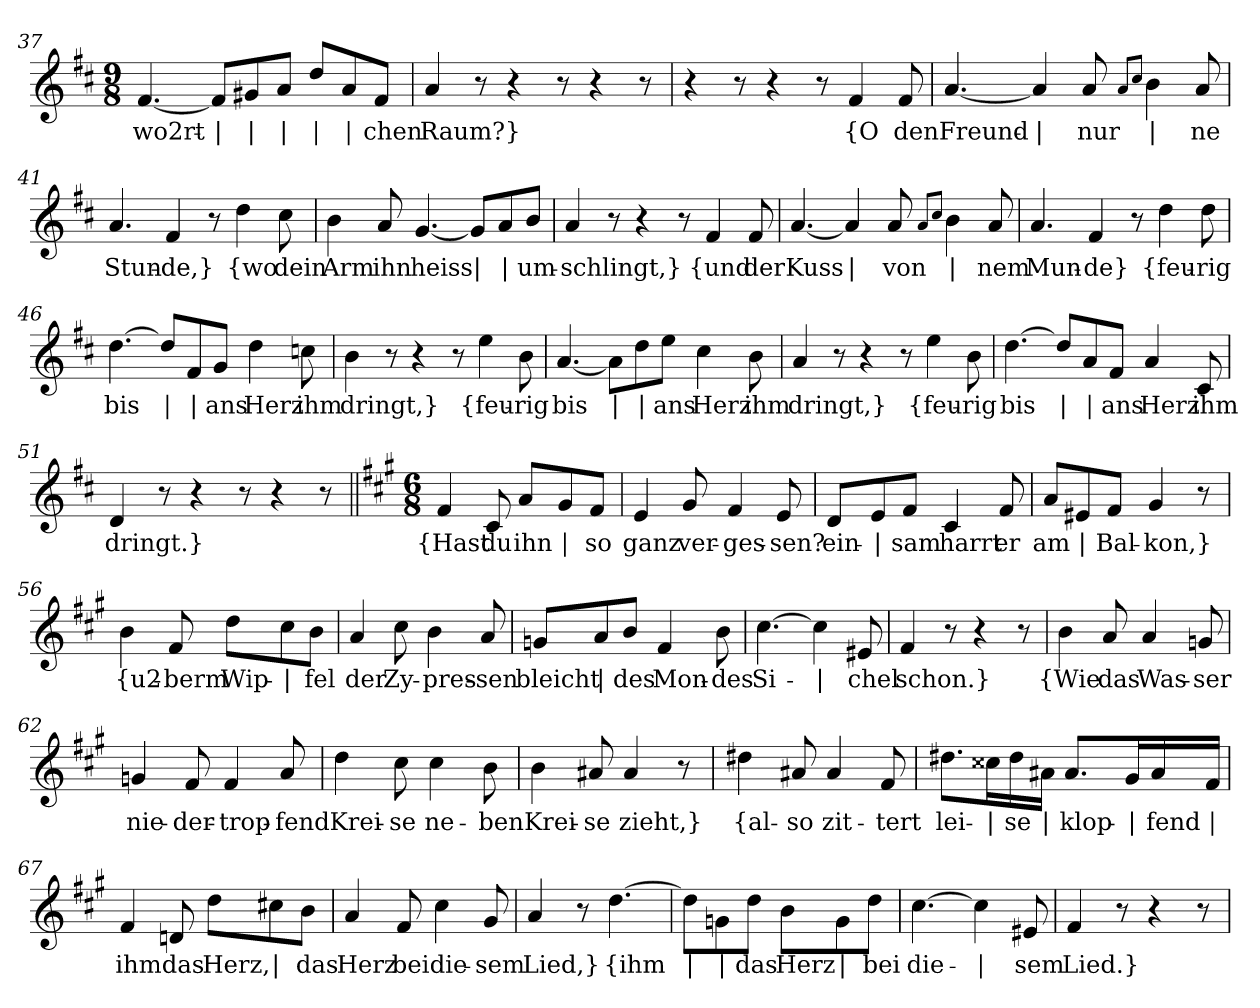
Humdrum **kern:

**kern	**text
*part1	*part1
*staff1	*staff1
*clefG2	*
*k[f#c#]	*
*M9/8	*
=37	=37
!	!LO:LY:b
[4.f#/	-wo2rt-
!	!LO:LY:b
8f#/L]	|
!	!LO:LY:b
8g#X/	|
!	!LO:LY:b
8a/J	|
!	!LO:LY:b
8dd/L	|
!	!LO:LY:b
8a/	|
!	!LO:LY:b
8f#/J	-chen
=38	=38
!	!LO:LY:b
4a/	Raum?}
8r	.
4r	.
8r	.
4r	.
8r	.
=39	=39
4r	.
8r	.
4r	.
8r	.
!	!LO:LY:b
4f#/	{O
!	!LO:LY:b
8f#/	den
!!LO:LB:g=z
=40	=40
!	!LO:LY:b
[4.a/	Freund-
!	!LO:LY:b
4a/]	|
!	!LO:LY:b
8a/	nur
8qa/L	.
8qcc#/J	.
!	!LO:LY:b
4b\	|
!	!LO:LY:b
8a/	-ne
=41	=41
!	!LO:LY:b
4.a/	Stun-
!	!LO:LY:b
4f#/	-de,}
8r	.
!	!LO:LY:b
4dd\	{wo
!	!LO:LY:b
8cc#\	dein
=42	=42
!	!LO:LY:b
4b\	Arm
!	!LO:LY:b
8a/	ihn
!	!LO:LY:b
[4.g/	heiss
!	!LO:LY:b
8g/L]	|
!	!LO:LY:b
8a/	|
!	!LO:LY:b
8b/J	um-
=43	=43
!	!LO:LY:b
4a/	-schlingt,}
8r	.
4r	.
8r	.
!	!LO:LY:b
4f#/	{und
!	!LO:LY:b
8f#/	der
!!LO:PB:g=z
=44	=44
!	!LO:LY:b
[4.a/	Kuss
!	!LO:LY:b
4a/]	|
!	!LO:LY:b
8a/	von
8qa/L	.
8qcc#/J	.
!	!LO:LY:b
4b\	|
!	!LO:LY:b
8a/	-nem
=45	=45
!	!LO:LY:b
4.a/	Mun-
!	!LO:LY:b
4f#/	-de}
8r	.
!	!LO:LY:b
4dd\	{feu-
!	!LO:LY:b
8dd\	-rig
=46	=46
!	!LO:LY:b
[4.dd\	bis
!	!LO:LY:b
8dd/L]	|
!	!LO:LY:b
8f#/	|
!	!LO:LY:b
8g/J	ans
!	!LO:LY:b
4dd\	Herz
!	!LO:LY:b
8ccn\	ihm
=47	=47
!	!LO:LY:b
4b\	dringt,}
8r	.
4r	.
8r	.
!	!LO:LY:b
4ee\	{feu-
!	!LO:LY:b
8b\	-rig
!!LO:LB:g=z
=48	=48
!	!LO:LY:b
[4.a/	bis
!	!LO:LY:b
8a\L]	|
!	!LO:LY:b
8dd\	|
!	!LO:LY:b
8ee\J	ans
!	!LO:LY:b
4cc#\	Herz
!	!LO:LY:b
8b\	ihm
=49	=49
!	!LO:LY:b
4a/	dringt,}
8r	.
4r	.
8r	.
!	!LO:LY:b
4ee\	{feu-
!	!LO:LY:b
8b\	-rig
=50	=50
!	!LO:LY:b
[4.dd\	bis
!	!LO:LY:b
8dd/L]	|
!	!LO:LY:b
8a/	|
!	!LO:LY:b
8f#/J	ans
!	!LO:LY:b
4a/	Herz
!	!LO:LY:b
8c#/	ihm
=51	=51
!	!LO:LY:b
4d/	dringt.}
8r	.
4r	.
8r	.
4r	.
8r	.
!!LO:LB:g=z
=52||	=52||
*k[f#c#g#]	*
*M6/8	*
!	!LO:LY:b
4f#/	{Hast
!	!LO:LY:b
8c#/	du
!	!LO:LY:b
8a/L	ihn
!	!LO:LY:b
8g#/	|
!	!LO:LY:b
8f#/J	so
=53	=53
!	!LO:LY:b
4e/	ganz
!	!LO:LY:b
8g#/	ver-
!	!LO:LY:b
4f#/	-ges-
!	!LO:LY:b
8e/	-sen?
=54	=54
!	!LO:LY:b
8d/L	ein-
!	!LO:LY:b
8e/	|
!	!LO:LY:b
8f#/J	-sam
!	!LO:LY:b
4c#/	harrt
!	!LO:LY:b
8f#/	er
=55	=55
!	!LO:LY:b
8a/L	am
!	!LO:LY:b
8e#X/	|
!	!LO:LY:b
8f#/J	Bal-
!	!LO:LY:b
4g#/	-kon,}
8r	.
=56	=56
!	!LO:LY:b
4b\	{u2-
!	!LO:LY:b
8f#/	-berm
!	!LO:LY:b
8dd\L	Wip-
!	!LO:LY:b
8cc#\	|
!	!LO:LY:b
8b\J	-fel
!!LO:LB:g=z
=57	=57
!	!LO:LY:b
4a/	der
!	!LO:LY:b
8cc#\	Zy-
!	!LO:LY:b
4b\	-pres-
!	!LO:LY:b
8a/	-sen
=58	=58
!	!LO:LY:b
8gn/L	bleicht
!	!LO:LY:b
8a/	|
!	!LO:LY:b
8b/J	des
!	!LO:LY:b
4f#/	Mon-
!	!LO:LY:b
8b\	-des
=59	=59
!	!LO:LY:b
[4.cc#\	Si-
!	!LO:LY:b
4cc#\]	|
!	!LO:LY:b
8e#X/	-chel
=60	=60
!	!LO:LY:b
4f#/	schon.}
8r	.
4r	.
8r	.
=61	=61
!	!LO:LY:b
4b\	{Wie
!	!LO:LY:b
8a/	das
!	!LO:LY:b
4a/	Was-
!	!LO:LY:b
8gn/	-ser
!!LO:LB:g=z
=62	=62
!	!LO:LY:b
4gn/	nie-
!	!LO:LY:b
8f#/	-der-
!	!LO:LY:b
4f#/	-trop-
!	!LO:LY:b
8a/	-fend
=63	=63
!	!LO:LY:b
4dd\	Krei-
!	!LO:LY:b
8cc#\	-se
!	!LO:LY:b
4cc#\	ne-
!	!LO:LY:b
8b\	-ben
=64	=64
!	!LO:LY:b
4b\	Krei-
!	!LO:LY:b
8a#X/	-se
!	!LO:LY:b
4a#/	zieht,}
8r	.
=65	=65
!	!LO:LY:b
4dd#X\	{al-
!	!LO:LY:b
8a#X/	-so
!	!LO:LY:b
4a#/	zit-
!	!LO:LY:b
8f#/	-tert
!!LO:LB:g=z
=66	=66
!	!LO:LY:b
8.dd#X\L	lei-
!	!LO:LY:b
16cc##X\L	|
!	!LO:LY:b
16dd#\	-se
!	!LO:LY:b
16a#X\JJ	|
!	!LO:LY:b
8.a#/L	klop-
!	!LO:LY:b
16g#/L	|
!	!LO:LY:b
16a#/	-fend
!	!LO:LY:b
16f#/JJ	|
=67	=67
!	!LO:LY:b
4f#/	ihm
!	!LO:LY:b
8dn/	das
!	!LO:LY:b
8dd\L	Herz,
!	!LO:LY:b
8cc#X\	|
!	!LO:LY:b
8b\J	das
=68	=68
!	!LO:LY:b
4a/	Herz
!	!LO:LY:b
8f#/	bei
!	!LO:LY:b
4cc#\	die-
!	!LO:LY:b
8g#/	-sem
=69	=69
!	!LO:LY:b
4a/	Lied,}
8r	.
!	!LO:LY:b
[4.dd\	{ihm
=70	=70
!	!LO:LY:b
8dd\L]	|
!	!LO:LY:b
8gn\	|
!	!LO:LY:b
8dd\J	das
!	!LO:LY:b
8b\L	Herz
!	!LO:LY:b
8g\	|
!	!LO:LY:b
8dd\J	bei
!!LO:LB:g=z
=71	=71
!	!LO:LY:b
[4.cc#\	die-
!	!LO:LY:b
4cc#\]	|
!	!LO:LY:b
8e#X/	-sem
=72	=72
!	!LO:LY:b
4f#/	Lied.}
8r	.
4r	.
8r	.
=	=
*-	*-
